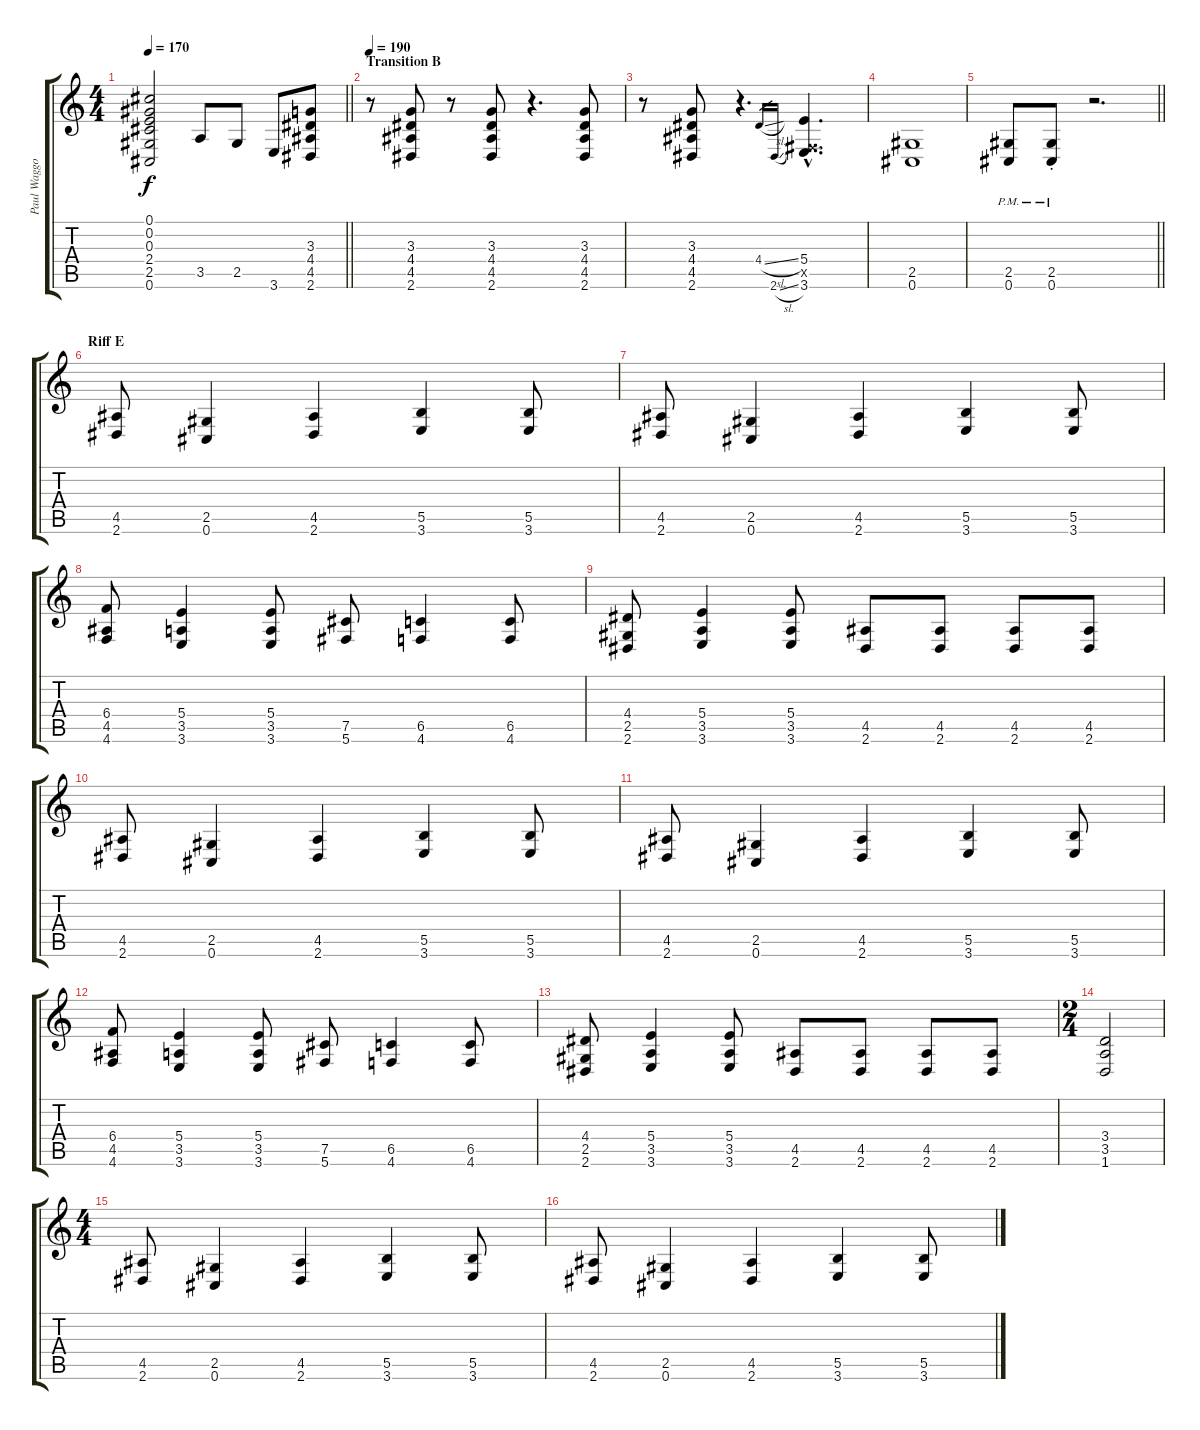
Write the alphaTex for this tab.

\track ("Paul Waggoner" "Paul Waggo") {instrument distortionguitar}
\staff {score tabs}
\tuning (Db4 Ab3 E3 B2 Gb2 Db2) {hide}
\ts (4 4)
\tempo 170
\clef g2
\barLineRight lightlight
\ks c
(0.1{t} 0.2{t} 0.3{t} 2.4{t} 2.5{t} 0.6{t}).2{dy f} 3.5.8 2.5.8 3.6.8 (3.3 4.4 4.5 2.6).8 |
\section ("" "Transition B")
\tempo 190
r.8 (3.3 4.4 4.5 2.6).8 r.8 (3.3 4.4 4.5 2.6).8 r.4{d} (3.3 4.4 4.5 2.6).8 |
r.8 (3.3 4.4 4.5 2.6).8 r.4{d} 4.4{sl}.16{gr} 2.6{sl}.16{gr} (5.4{hac} 0.5{hac x} 3.6{hac}).4{d} |
(2.5 0.6).1 |
\barLineRight lightlight
(2.5{pm} 0.6{pm}).8 (2.5{pm st} 0.6{pm st}).8 r.2{d} |
\section ("" "Riff E")
(4.5 2.6).8 (2.5 0.6).4 (4.5 2.6).4 (5.5 3.6).4 (5.5 3.6).8 |
(4.5 2.6).8 (2.5 0.6).4 (4.5 2.6).4 (5.5 3.6).4 (5.5 3.6).8 |
(6.4 4.5 4.6).8 (5.4 3.5 3.6).4 (5.4 3.5 3.6).8 (7.5 5.6).8 (6.5 4.6).4 (6.5 4.6).8 |
(4.4 2.5 2.6).8 (5.4 3.5 3.6).4 (5.4 3.5 3.6).8 (4.5 2.6).8 (4.5 2.6).8 (4.5 2.6).8 (4.5 2.6).8 |
(4.5 2.6).8 (2.5 0.6).4 (4.5 2.6).4 (5.5 3.6).4 (5.5 3.6).8 |
(4.5 2.6).8 (2.5 0.6).4 (4.5 2.6).4 (5.5 3.6).4 (5.5 3.6).8 |
(6.4 4.5 4.6).8 (5.4 3.5 3.6).4 (5.4 3.5 3.6).8 (7.5 5.6).8 (6.5 4.6).4 (6.5 4.6).8 |
(4.4 2.5 2.6).8 (5.4 3.5 3.6).4 (5.4 3.5 3.6).8 (4.5 2.6).8 (4.5 2.6).8 (4.5 2.6).8 (4.5 2.6).8 |
\ts (2 4)
(3.4 3.5 1.6).2 |
\ts (4 4)
(4.5 2.6).8 (2.5 0.6).4 (4.5 2.6).4 (5.5 3.6).4 (5.5 3.6).8 |
(4.5 2.6).8 (2.5 0.6).4 (4.5 2.6).4 (5.5 3.6).4 (5.5 3.6).8
